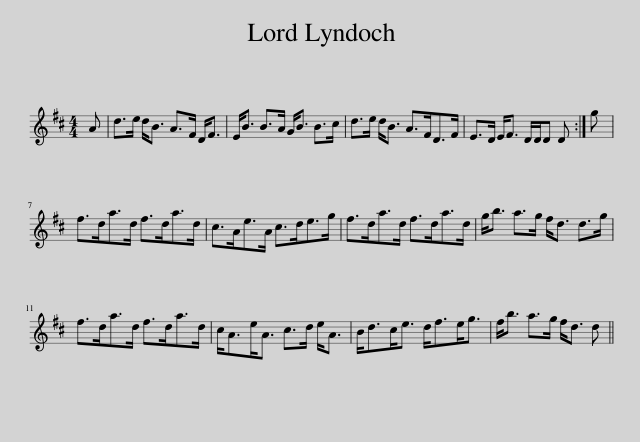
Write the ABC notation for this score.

X:1
L:1/8
M:4/4
I:linebreak $
K:D
V:1 treble
V:1
 A | d>e d<B A>F D<F | E<B B>A G<B B>c | d>e d<B A>FD>F | E>D E<F D/D/D D :| %5
 g |$ f>da>d f>da>d | c>Ae>A c>de>g | f>da>d f>da>d | g<b a>g f<d d>g |$ %10
 f>da>d f>da>d | c<Ae<A c>d e<A | B<dc<e d<fe<g | f<b a>g f<d d || %14
